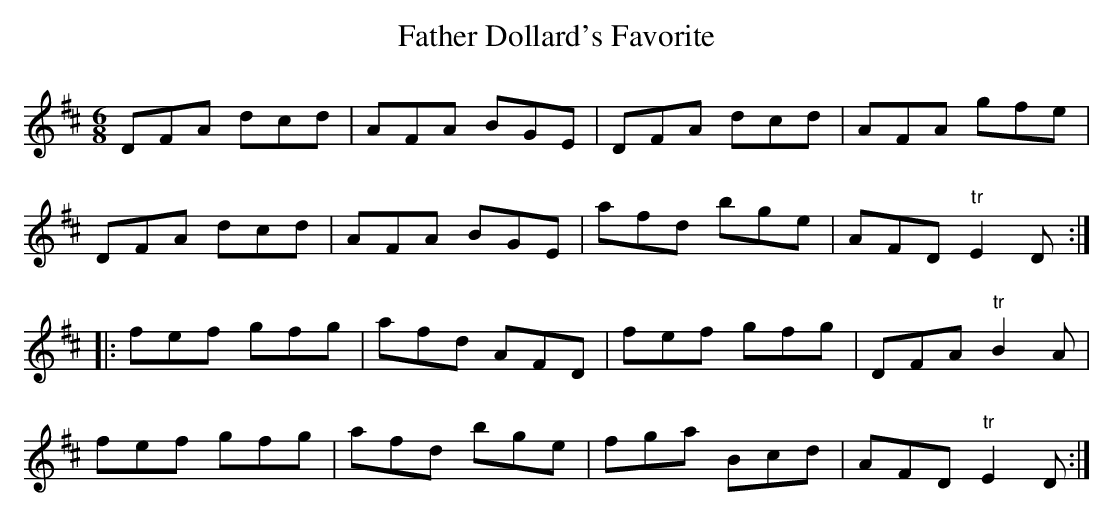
X:1
T: Father Dollard's Favorite
M:6/8
L:1/8
K:D
DFA dcd | AFA BGE | DFA dcd | AFA gfe |
DFA dcd | AFA BGE | afd bge | AFD "tr"E2D :|
|: fef gfg | afd AFD | fef gfg | DFA "tr"B2A |
fef gfg | afd bge | fga Bcd | AFD "tr"E2D :|
